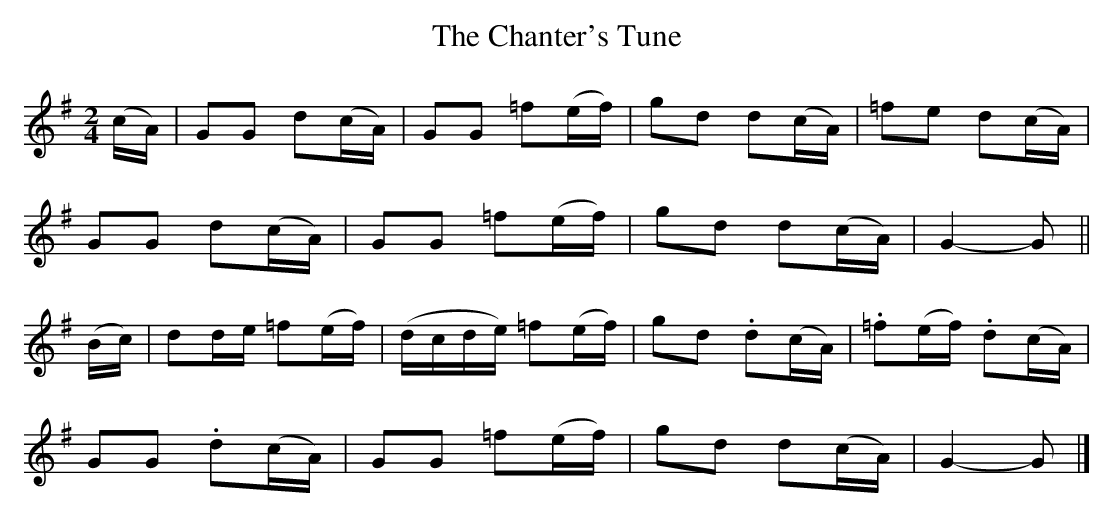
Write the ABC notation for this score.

X:1
T:The Chanter's Tune
M:2/4
L:1/8
K:G
(c/A/)|GG ">"d(c/A/)|GG ">"=f(e/f/)|gd ">"d(c/A/)|=fe d(c/A/)|
GG ">"d(c/A/)|GG ">"=f(e/f/)|gd d(c/A/)|G2- G||
(B/c/)|dd/e/ ">"=f(e/f/)|(d/c/d/e/) ">"=f(e/f/)|gd .d(c/A/)|.=f(e/f/) .d(c/A/)|
GG .d(c/A/)|GG ">"=f(e/f/)|gd d(c/A/)|G2- G|]
